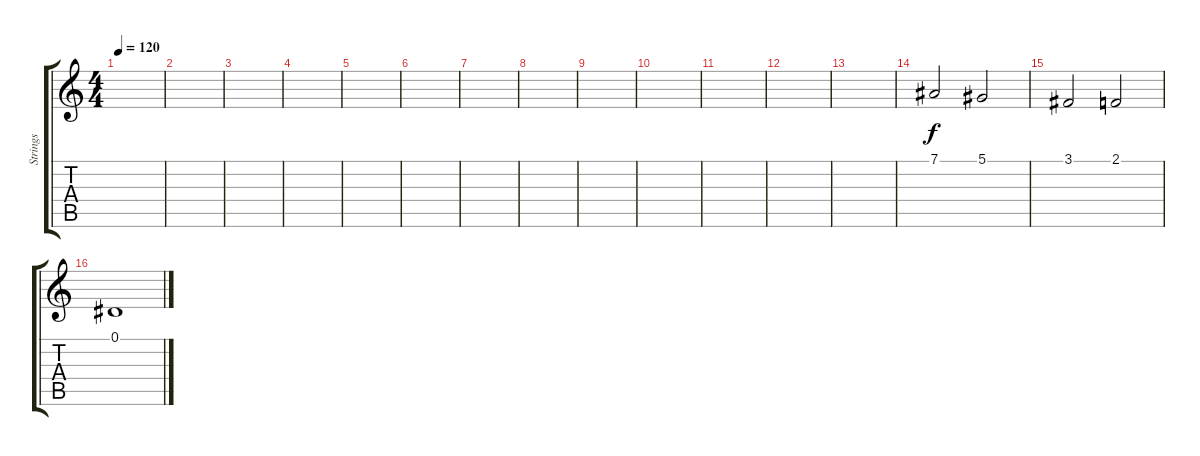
\track ("Strings" "Strings") {instrument stringensemble1}
\staff {score tabs}
\tuning (Eb4 Bb3 Gb3 Db3 Ab2 Eb2) {hide}
\ts (4 4)
\tempo 120
\clef g2
\ks c
|
|
|
|
|
|
|
|
|
|
|
|
|
7.1.2 5.1.2 |
3.1.2 2.1.2 |
0.1.1
